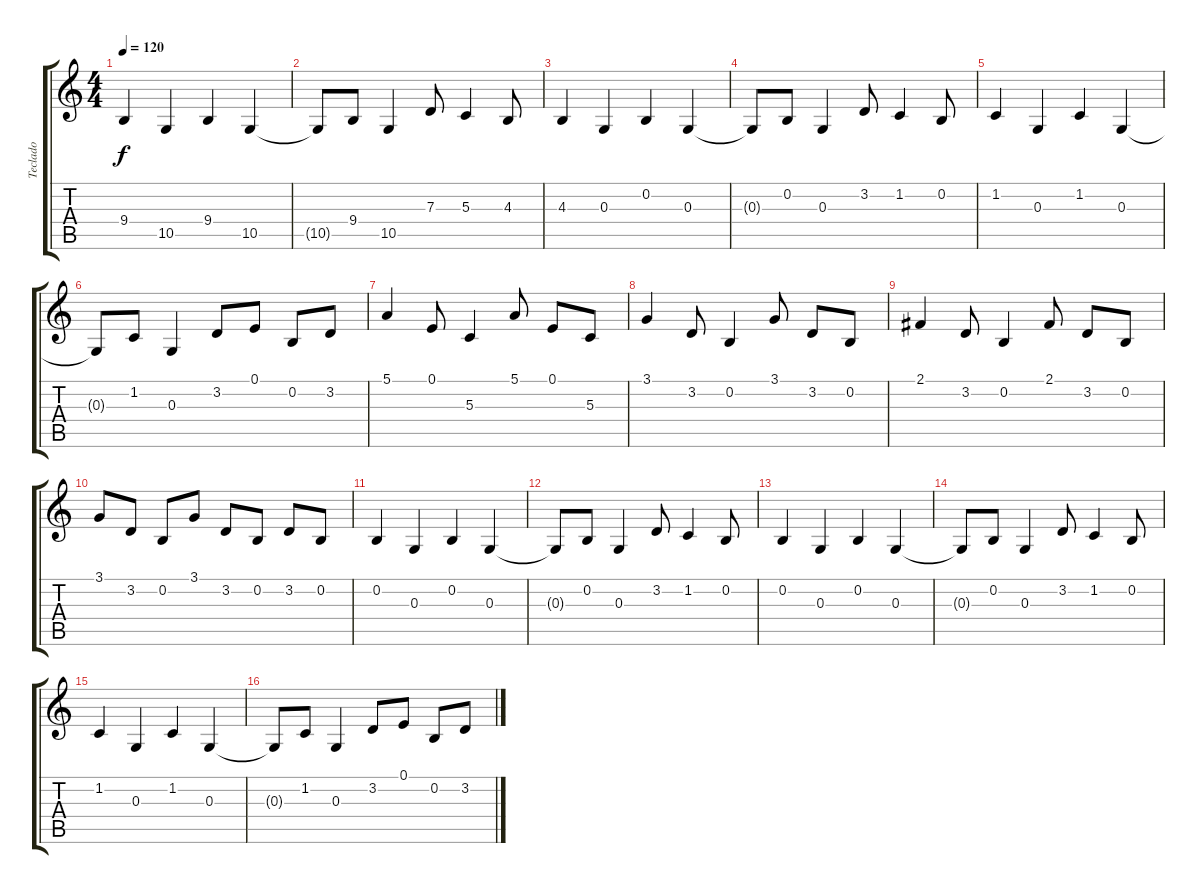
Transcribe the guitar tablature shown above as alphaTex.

\track ("Teclado" "Teclado") {instrument electricgrandpiano}
\staff {score tabs}
\tuning (E4 B3 G3 D3 A2 E2) {hide}
\ts (4 4)
\tempo 120
\clef g2
\ks c
9.4.4{dy f} 10.5.4 9.4.4 10.5.4 |
10.5{t}.8 9.4.8 10.5.4 7.3.8 5.3.4 4.3.8 |
4.3.4 0.3.4 0.2.4 0.3.4 |
0.3{t}.8 0.2.8 0.3.4 3.2.8 1.2.4 0.2.8 |
1.2.4 0.3.4 1.2.4 0.3.4 |
0.3{t}.8 1.2.8 0.3.4 3.2.8 0.1.8 0.2.8 3.2.8 |
5.1.4 0.1.8 5.3.4 5.1.8 0.1.8 5.3.8 |
3.1.4 3.2.8 0.2.4 3.1.8 3.2.8 0.2.8 |
2.1.4 3.2.8 0.2.4 2.1.8 3.2.8 0.2.8 |
3.1.8 3.2.8 0.2.8 3.1.8 3.2.8 0.2.8 3.2.8 0.2.8 |
0.2.4 0.3.4 0.2.4 0.3.4 |
0.3{t}.8 0.2.8 0.3.4 3.2.8 1.2.4 0.2.8 |
0.2.4 0.3.4 0.2.4 0.3.4 |
0.3{t}.8 0.2.8 0.3.4 3.2.8 1.2.4 0.2.8 |
1.2.4 0.3.4 1.2.4 0.3.4 |
0.3{t}.8 1.2.8 0.3.4 3.2.8 0.1.8 0.2.8 3.2.8
